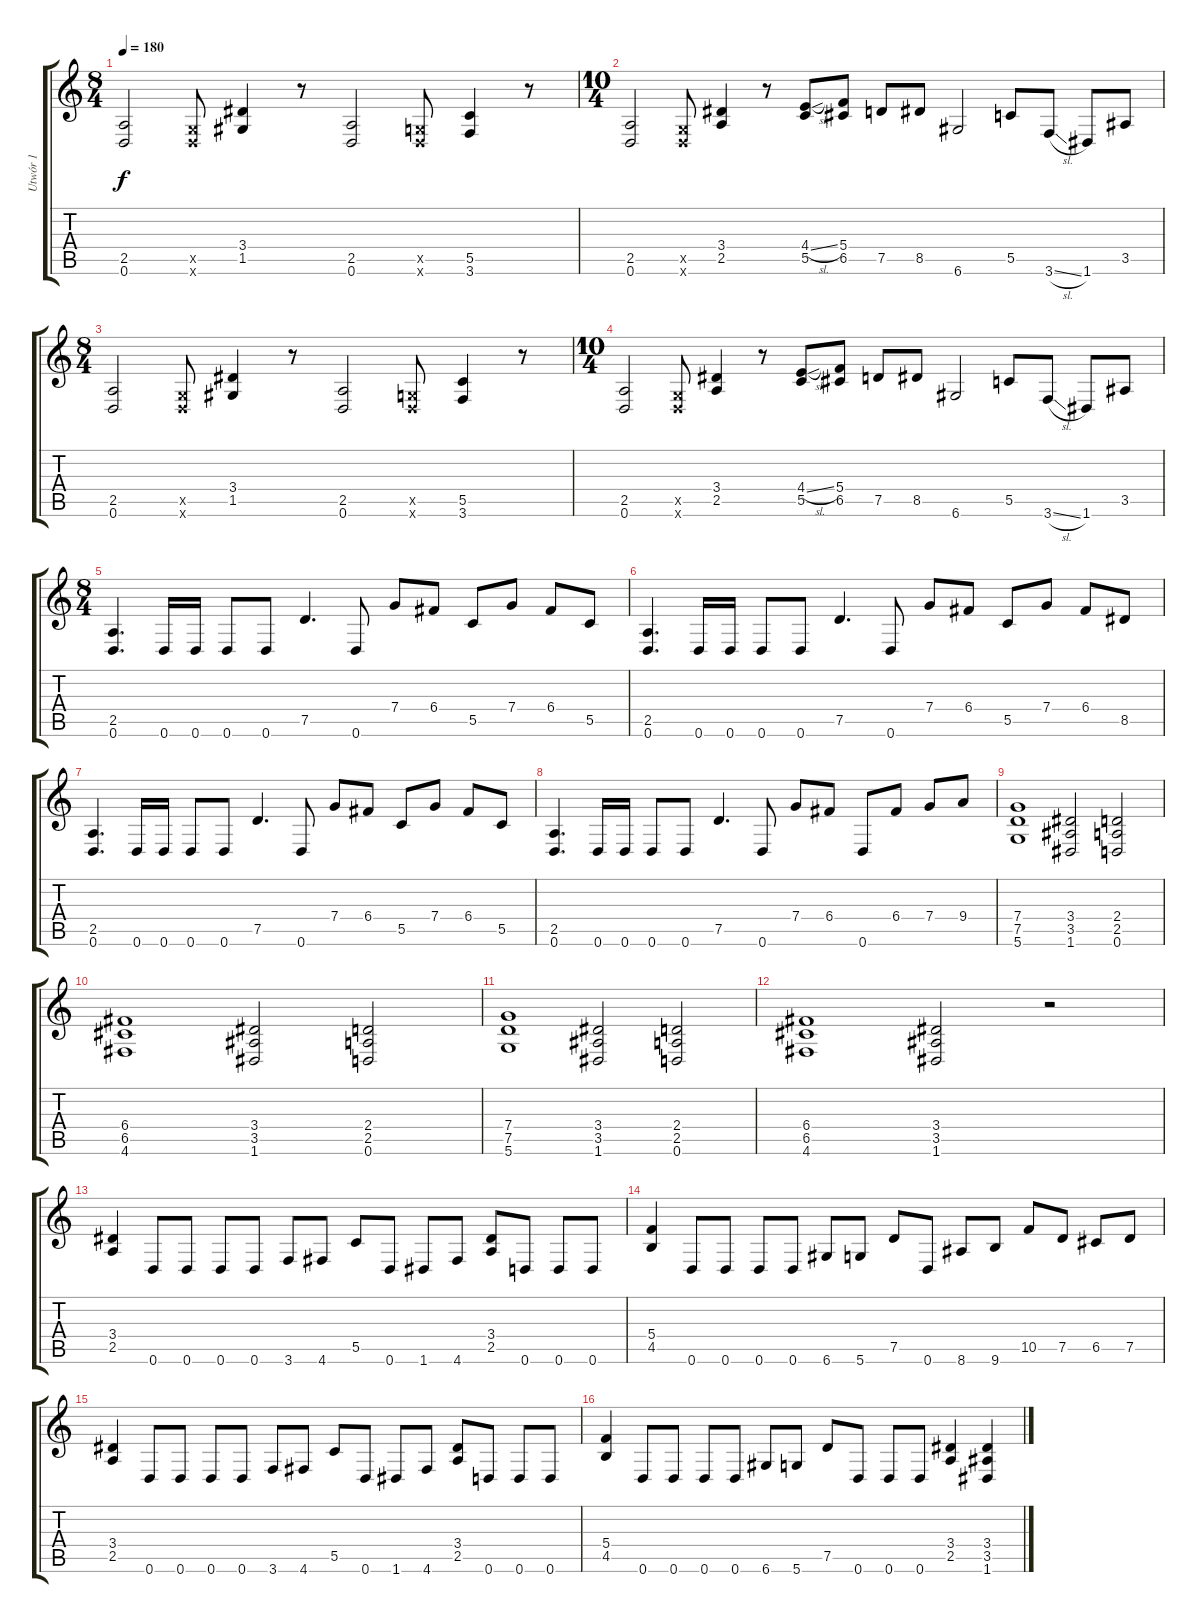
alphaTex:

\track ("Utwór 1" "Utwór 1") {instrument distortionguitar}
\staff {score tabs}
\tuning (D4 A3 F3 C3 G2 D2) {hide}
\ts (8 4)
\tempo 180
\clef g2
\ks c
(2.5 0.6).2{dy f} (0.5{x} 0.6{x}).8 (3.4 1.5).4 r.8 (2.5 0.6).2 (0.5{x} 0.6{x}).8 (5.5 3.6).4 r.8 |
\ts (10 4)
(2.5 0.6).2 (0.5{x} 0.6{x}).8 (3.4 2.5).4 r.8 (4.4{sl} 5.5).8 (5.4 6.5).8 7.5.8 8.5.8 6.6.2 5.5.8 3.6{sl}.8 1.6.8 3.5.8 |
\ts (8 4)
(2.5 0.6).2 (0.5{x} 0.6{x}).8 (3.4 1.5).4 r.8 (2.5 0.6).2 (0.5{x} 0.6{x}).8 (5.5 3.6).4 r.8 |
\ts (10 4)
(2.5 0.6).2 (0.5{x} 0.6{x}).8 (3.4 2.5).4 r.8 (4.4{sl} 5.5).8 (5.4 6.5).8 7.5.8 8.5.8 6.6.2 5.5.8 3.6{sl}.8 1.6.8 3.5.8 |
\ts (8 4)
(2.5 0.6).4{d} 0.6.16 0.6.16 0.6.8 0.6.8 7.5.4{d} 0.6.8 7.4.8 6.4.8 5.5.8 7.4.8 6.4.8 5.5.8 |
(2.5 0.6).4{d} 0.6.16 0.6.16 0.6.8 0.6.8 7.5.4{d} 0.6.8 7.4.8 6.4.8 5.5.8 7.4.8 6.4.8 8.5.8 |
(2.5 0.6).4{d} 0.6.16 0.6.16 0.6.8 0.6.8 7.5.4{d} 0.6.8 7.4.8 6.4.8 5.5.8 7.4.8 6.4.8 5.5.8 |
(2.5 0.6).4{d} 0.6.16 0.6.16 0.6.8 0.6.8 7.5.4{d} 0.6.8 7.4.8 6.4.8 0.6.8 6.4.8 7.4.8 9.4.8 |
(7.4 7.5 5.6).1 (3.4 3.5 1.6).2 (2.4 2.5 0.6).2 |
(6.4 6.5 4.6).1 (3.4 3.5 1.6).2 (2.4 2.5 0.6).2 |
(7.4 7.5 5.6).1 (3.4 3.5 1.6).2 (2.4 2.5 0.6).2 |
(6.4 6.5 4.6).1 (3.4 3.5 1.6).2 r.2 |
(3.4 2.5).4 0.6.8 0.6.8 0.6.8 0.6.8 3.6.8 4.6.8 5.5.8 0.6.8 1.6.8 4.6.8 (3.4 2.5).8 0.6.8 0.6.8 0.6.8 |
(5.4 4.5).4 0.6.8 0.6.8 0.6.8 0.6.8 6.6.8 5.6.8 7.5.8 0.6.8 8.6.8 9.6.8 10.5.8 7.5.8 6.5.8 7.5.8 |
(3.4 2.5).4 0.6.8 0.6.8 0.6.8 0.6.8 3.6.8 4.6.8 5.5.8 0.6.8 1.6.8 4.6.8 (3.4 2.5).8 0.6.8 0.6.8 0.6.8 |
(5.4 4.5).4 0.6.8 0.6.8 0.6.8 0.6.8 6.6.8 5.6.8 7.5.8 0.6.8 0.6.8 0.6.8 (3.4 2.5).4 (3.4 3.5 1.6).4
